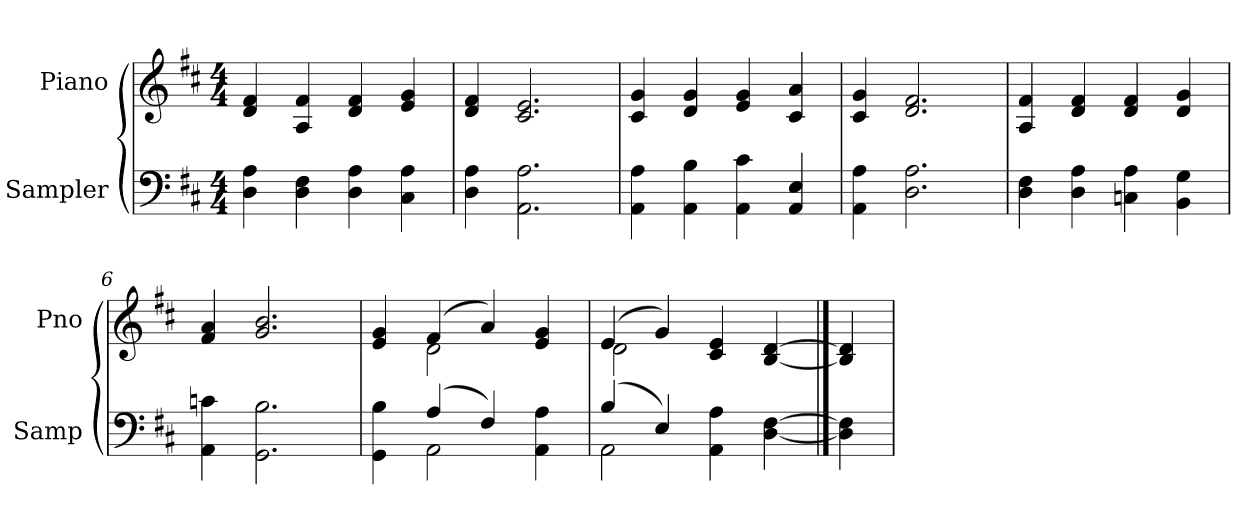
**kern	**kern
*part2	*part1
*staff2	*staff1
*I"Sampler	*I"Piano
*I'Samp	*I'Pno
*clefF4	*clefG2
*k[f#c#]	*k[f#c#]
*D:	*D:
*M4/4	*M4/4
=1	=1
4D 4A	4d 4f#
4D 4F#	4A 4f#
4D 4A	4d 4f#
4C# 4A	4e 4g
=2	=2
4D 4A	4d 4f#
2.AA 2.A	2.c# 2.e
=3	=3
4AA 4A	4c# 4g
4AA 4B	4d 4g
4AA 4c#	4e 4g
4AA 4E	4c# 4a
=4	=4
4AA 4A	4c# 4g
2.D 2.A	2.d 2.f#
=5	=5
4D 4F#	4A 4f#
4D 4A	4d 4f#
4Cn 4A	4d 4f#
4BB 4G	4d 4g
=6	=6
4AA 4cn	4f# 4a
2.GG 2.B	2.g 2.b
=7	=7
*^	*^
4GG 4B	4ryy	4e 4g	4ryy
(4A/	2AA	(4f#/	2d
4F#/)	.	4a/)	.
4AA 4A	4ryy	4e 4g	4ryy
=8	=8	=8	=8
(4B/	2AA	(4e/	2d
4E/)	.	4g/)	.
4AA 4A	2.ryy	4c# 4e	2.ryy
[4D [4F#	.	[4B/ [4d/	.
*v	*v	*	*
*	*v	*v
==9	==9
4D] 4F#]	4B/] 4d/]
=	=
*-	*-
